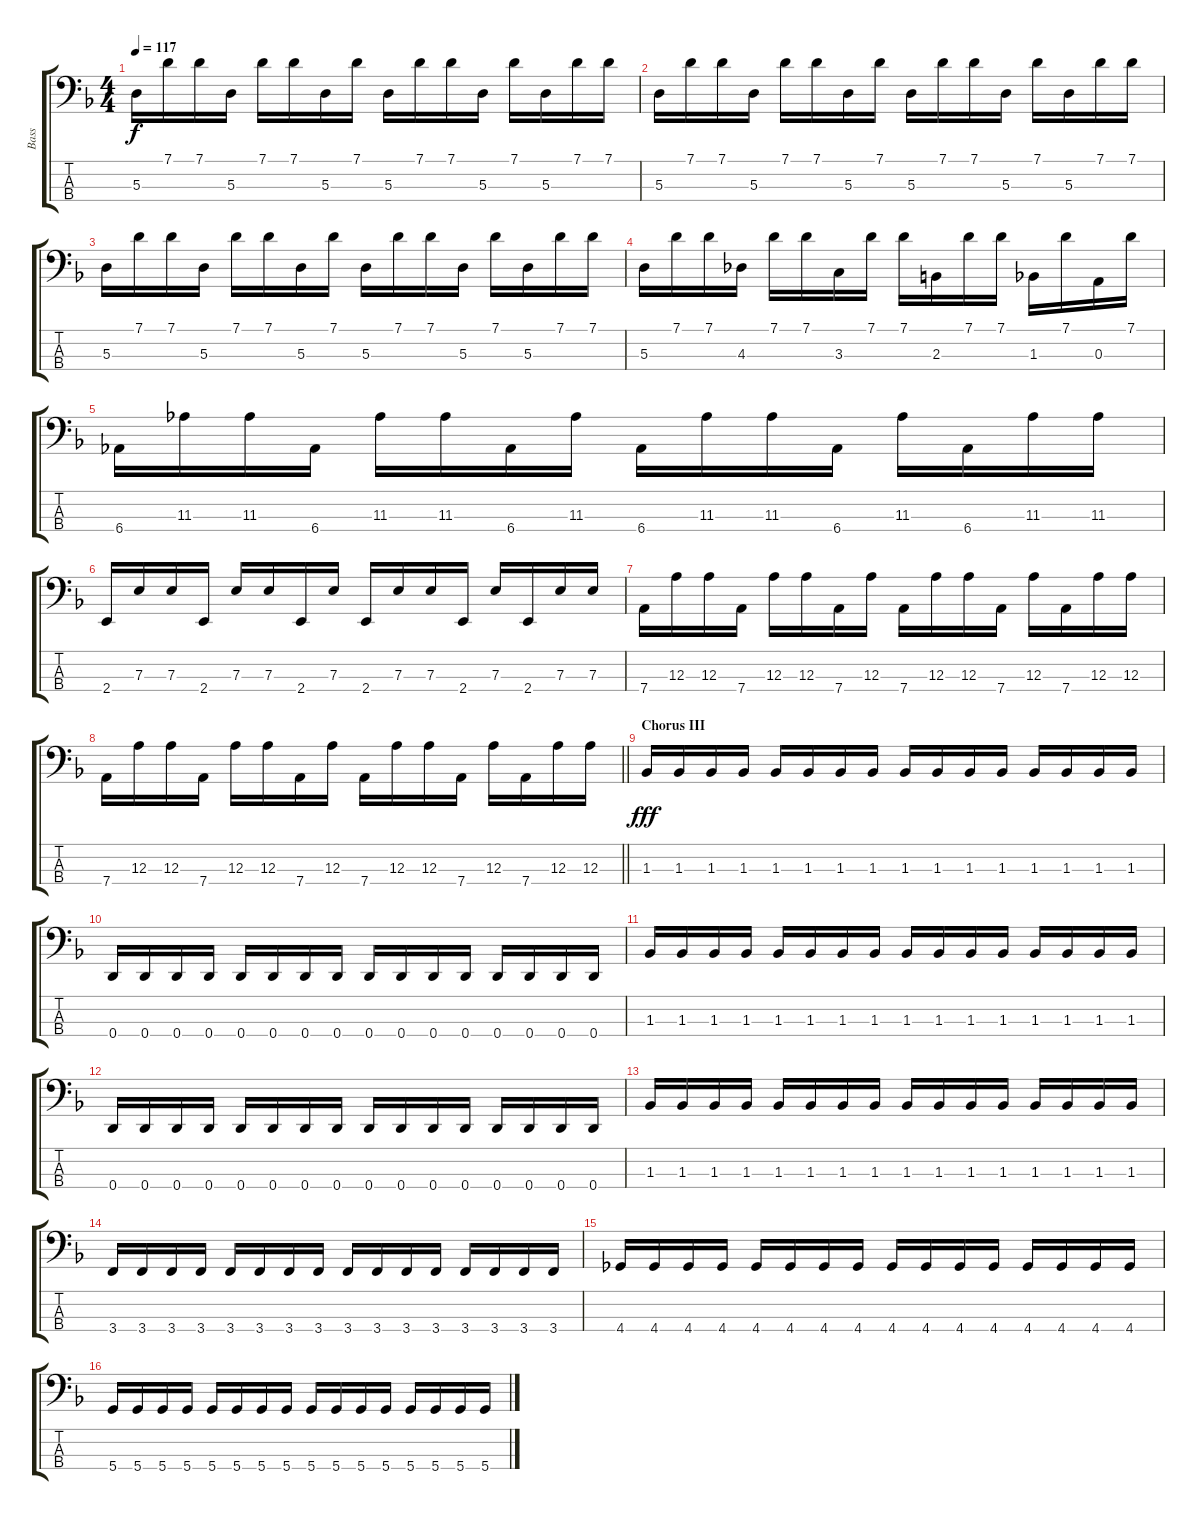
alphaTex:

\track ("Bass" "Bass") {instrument electricbassfinger}
\staff {score tabs}
\tuning (G2 D2 A1 D1) {hide}
\ts (4 4)
\tempo 117
\clef f4
\ks f
5.3.16{dy f} 7.1.16 7.1.16 5.3.16 7.1.16 7.1.16 5.3.16 7.1.16 5.3.16 7.1.16 7.1.16 5.3.16 7.1.16 5.3.16 7.1.16 7.1.16 |
5.3.16 7.1.16 7.1.16 5.3.16 7.1.16 7.1.16 5.3.16 7.1.16 5.3.16 7.1.16 7.1.16 5.3.16 7.1.16 5.3.16 7.1.16 7.1.16 |
5.3.16 7.1.16 7.1.16 5.3.16 7.1.16 7.1.16 5.3.16 7.1.16 5.3.16 7.1.16 7.1.16 5.3.16 7.1.16 5.3.16 7.1.16 7.1.16 |
5.3.16 7.1.16 7.1.16 4.3.16 7.1.16 7.1.16 3.3.16 7.1.16 7.1.16 2.3.16 7.1.16 7.1.16 1.3.16 7.1.16 0.3.16 7.1.16 |
6.4.16 11.3.16 11.3.16 6.4.16 11.3.16 11.3.16 6.4.16 11.3.16 6.4.16 11.3.16 11.3.16 6.4.16 11.3.16 6.4.16 11.3.16 11.3.16 |
2.4.16 7.3.16 7.3.16 2.4.16 7.3.16 7.3.16 2.4.16 7.3.16 2.4.16 7.3.16 7.3.16 2.4.16 7.3.16 2.4.16 7.3.16 7.3.16 |
7.4.16 12.3.16 12.3.16 7.4.16 12.3.16 12.3.16 7.4.16 12.3.16 7.4.16 12.3.16 12.3.16 7.4.16 12.3.16 7.4.16 12.3.16 12.3.16 |
\barLineRight lightlight
7.4.16 12.3.16 12.3.16 7.4.16 12.3.16 12.3.16 7.4.16 12.3.16 7.4.16 12.3.16 12.3.16 7.4.16 12.3.16 7.4.16 12.3.16 12.3.16 |
\section ("" "Chorus III")
1.3.16{dy fff} 1.3.16 1.3.16 1.3.16 1.3.16 1.3.16 1.3.16 1.3.16 1.3.16 1.3.16 1.3.16 1.3.16 1.3.16 1.3.16 1.3.16 1.3.16 |
0.4.16 0.4.16 0.4.16 0.4.16 0.4.16 0.4.16 0.4.16 0.4.16 0.4.16 0.4.16 0.4.16 0.4.16 0.4.16 0.4.16 0.4.16 0.4.16 |
1.3.16 1.3.16 1.3.16 1.3.16 1.3.16 1.3.16 1.3.16 1.3.16 1.3.16 1.3.16 1.3.16 1.3.16 1.3.16 1.3.16 1.3.16 1.3.16 |
0.4.16 0.4.16 0.4.16 0.4.16 0.4.16 0.4.16 0.4.16 0.4.16 0.4.16 0.4.16 0.4.16 0.4.16 0.4.16 0.4.16 0.4.16 0.4.16 |
1.3.16 1.3.16 1.3.16 1.3.16 1.3.16 1.3.16 1.3.16 1.3.16 1.3.16 1.3.16 1.3.16 1.3.16 1.3.16 1.3.16 1.3.16 1.3.16 |
3.4.16 3.4.16 3.4.16 3.4.16 3.4.16 3.4.16 3.4.16 3.4.16 3.4.16 3.4.16 3.4.16 3.4.16 3.4.16 3.4.16 3.4.16 3.4.16 |
4.4.16 4.4.16 4.4.16 4.4.16 4.4.16 4.4.16 4.4.16 4.4.16 4.4.16 4.4.16 4.4.16 4.4.16 4.4.16 4.4.16 4.4.16 4.4.16 |
5.4.16 5.4.16 5.4.16 5.4.16 5.4.16 5.4.16 5.4.16 5.4.16 5.4.16 5.4.16 5.4.16 5.4.16 5.4.16 5.4.16 5.4.16 5.4.16
